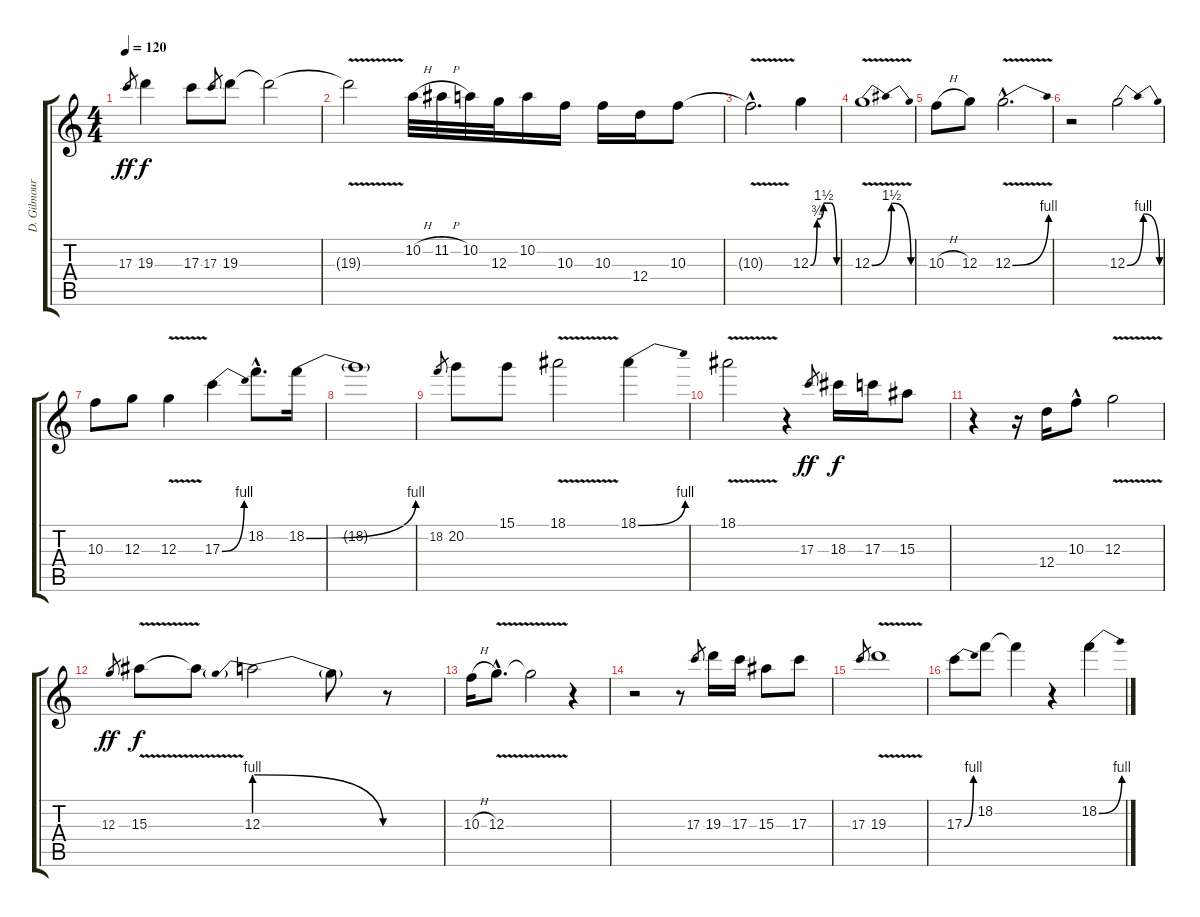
\track ("D. Gilmour" "D. Gilmour") {instrument electricguitarjazz}
\staff {score tabs}
\tuning (E4 B3 G3 D3 A2 E2) {hide}
\ts (4 4)
\tempo 120
\clef g2
\ks c
17.3.8{gr dy ff} 19.3.4{dy f} 17.3.8 17.3.8{gr} 19.3.8 19.3{t}.2 |
19.3{v t}.2 10.2{h}.32 11.2{h}.32 10.2.32 12.3.32 10.2.16 10.3.16 10.3.16 12.4.16 10.3.8 |
10.3{v hac t}.2{d} 12.3{be (custom 0 0 15 3 30 6 45 6 60 0)}.4 |
12.3{be (bendrelease 0 0 5 6 46 6 60 0) v}.1 |
10.3{h}.8 12.3.8 12.3{be (bend 0 0 60 4) v hac}.2{d} |
r.2 12.3{be (bendrelease 0 0 15 4 45 4 60 0)}.2 |
10.3.8 12.3.8 12.3{v}.4 17.3{be (bend 0 0 60 4)}.4 18.2{hac}.8{d} 18.2{be (bend 0 0 60 4)}.16 |
18.2{t}.1 |
18.2.8{gr} 20.2.8 15.1.8 18.1{v}.2 18.1{be (bend 0 0 60 4)}.4 |
18.1{v}.2 r.4 17.3.8{gr dy ff} 18.3.16{dy f} 17.3.16 15.3.8 |
r.4 r.16 12.4.16 10.3{hac}.8 12.3{v}.2 |
12.3.8{gr dy ff} 15.3{v}.8{dy f} 15.3{v t}.8 12.3{be (prebendrelease 0 4 60 0)}.2 12.3{t}.8 r.8 |
10.3{h}.16 12.3{v hac}.8{d} 12.3{v t}.2 r.4 |
r.2 r.8 17.3.8{gr} 19.3.16 17.3.16 15.3.8 17.3.8 |
17.3.8{gr} 19.3{v}.1 |
17.3{be (bend 0 0 60 4)}.8 18.2.8 18.2{t}.4 r.4 18.2{be (bend 0 0 60 4)}.4
